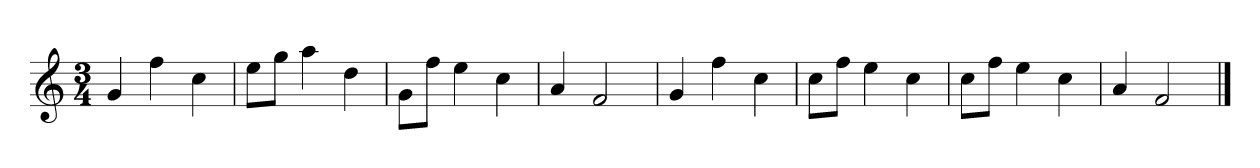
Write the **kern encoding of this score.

**kern
*part1
*staff1
*clefG2
*k[]
*C:
*M3/4
=
4g
4ff
4cc
=2
8ee\L
8gg\J
4aa
4dd
=3
8g\L
8ff\J
4ee
4cc
=4
4a
2f
=5y
4g
4ff
4cc
=6
8cc\L
8ff\J
4ee
4cc
=7
8cc\L
8ff\J
4ee
4cc
=8
4a
2f
==
*-
